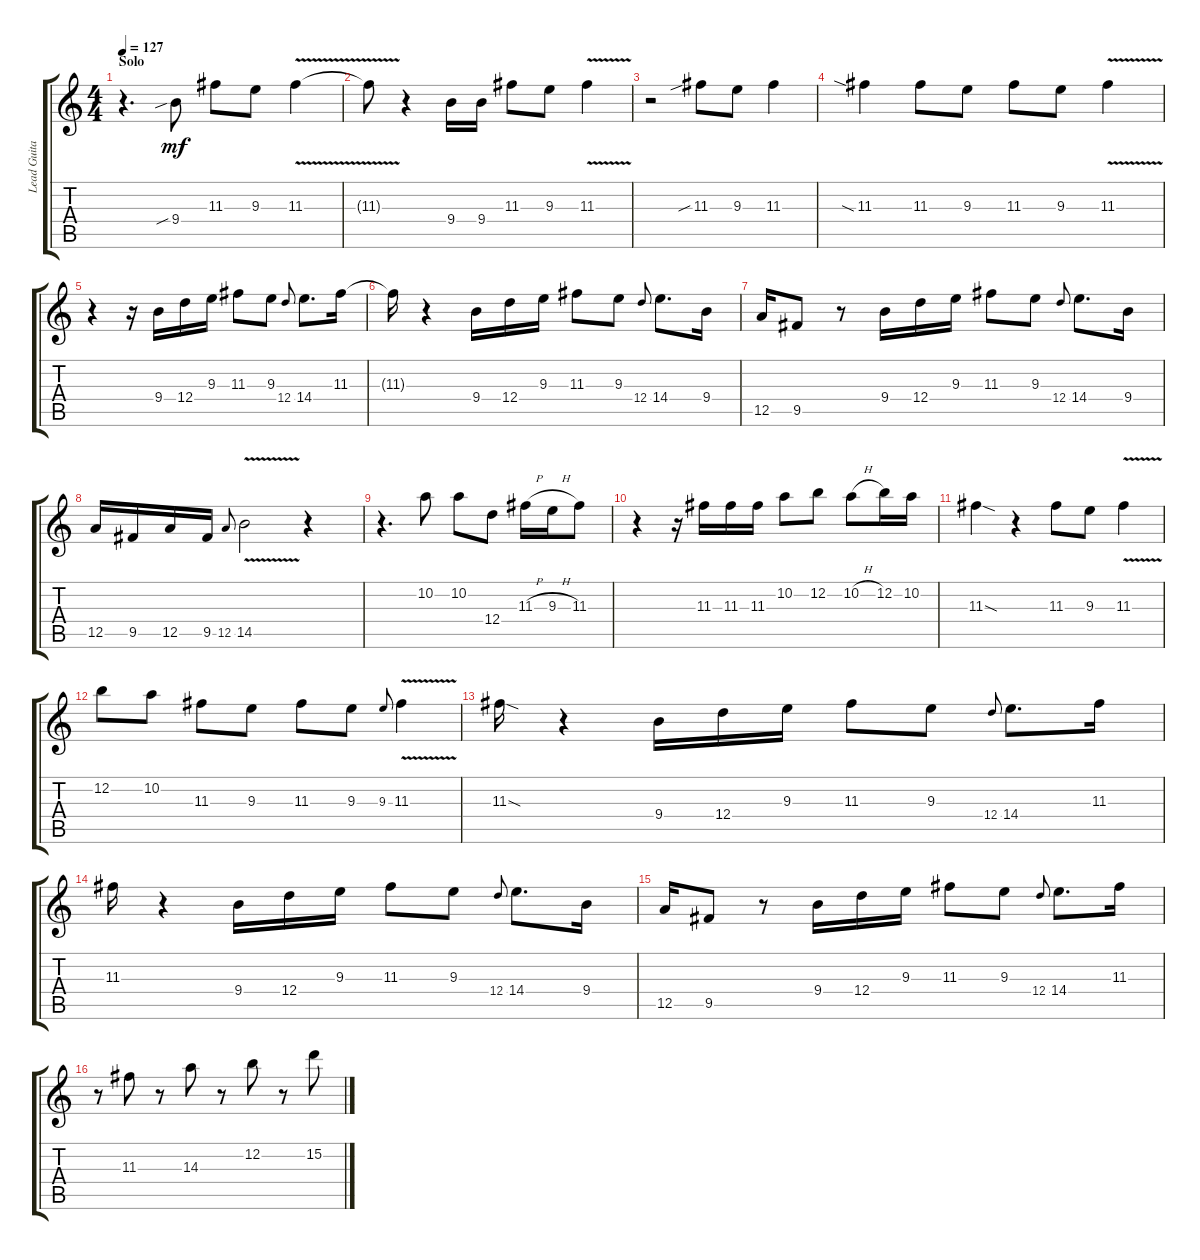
\track ("Lead Guitar" "Lead Guita") {instrument distortionguitar}
\staff {score tabs}
\tuning (E4 B3 G3 D3 A2 E2) {hide}
\ts (4 4)
\section ("" "Solo")
\tempo 127
\clef g2
\ks c
r.4{d dy mf volume 16} 9.4{sib}.8 11.3.8 9.3.8 11.3{v}.4 |
11.3{v t}.8 r.4 9.4.16 9.4.16 11.3.8 9.3.8 11.3{v}.4 |
r.2 11.3{sib}.8 9.3.8 11.3.4 |
11.3{sia}.4 11.3.8 9.3.8 11.3.8 9.3.8 11.3{v}.4 |
r.4 r.16 9.4.16 12.4.16 9.3.16 11.3.8 9.3.8 12.4.8{gr onbeat} 14.4.8{d} 11.3.16 |
11.3{t}.16 r.4 9.4.16 12.4.16 9.3.16 11.3.8 9.3.8 12.4.8{gr onbeat} 14.4.8{d} 9.4.16 |
12.5.16 9.5.8 r.8 9.4.16 12.4.16 9.3.16 11.3.8 9.3.8 12.4.8{gr onbeat} 14.4.8{d} 9.4.16 |
12.5.16 9.5.16 12.5.16 9.5.16 12.5.8{gr onbeat} 14.5{v}.2 r.4 |
r.4{d} 10.2.8 10.2.8 12.4.8 11.3{h}.16 9.3{h}.16 11.3.8 |
r.4 r.16 11.3.16 11.3.16 11.3.16 10.2.8 12.2.8 10.2{h}.8 12.2.16 10.2.16 |
11.3{sod}.4 r.4 11.3.8 9.3.8 11.3{v}.4 |
12.2.8 10.2.8 11.3.8 9.3.8 11.3.8 9.3.8 9.3.8{gr onbeat} 11.3{v}.4 |
11.3{sod}.16 r.4 9.4.16 12.4.16 9.3.16 11.3.8 9.3.8 12.4.8{gr onbeat} 14.4.8{d} 11.3.16 |
11.3.16 r.4 9.4.16 12.4.16 9.3.16 11.3.8 9.3.8 12.4.8{gr onbeat} 14.4.8{d} 9.4.16 |
12.5.16 9.5.8 r.8 9.4.16 12.4.16 9.3.16 11.3.8 9.3.8 12.4.8{gr onbeat} 14.4.8{d} 11.3.16 |
r.8 11.3.8 r.8 14.3.8 r.8 12.2.8 r.8 15.2.8
